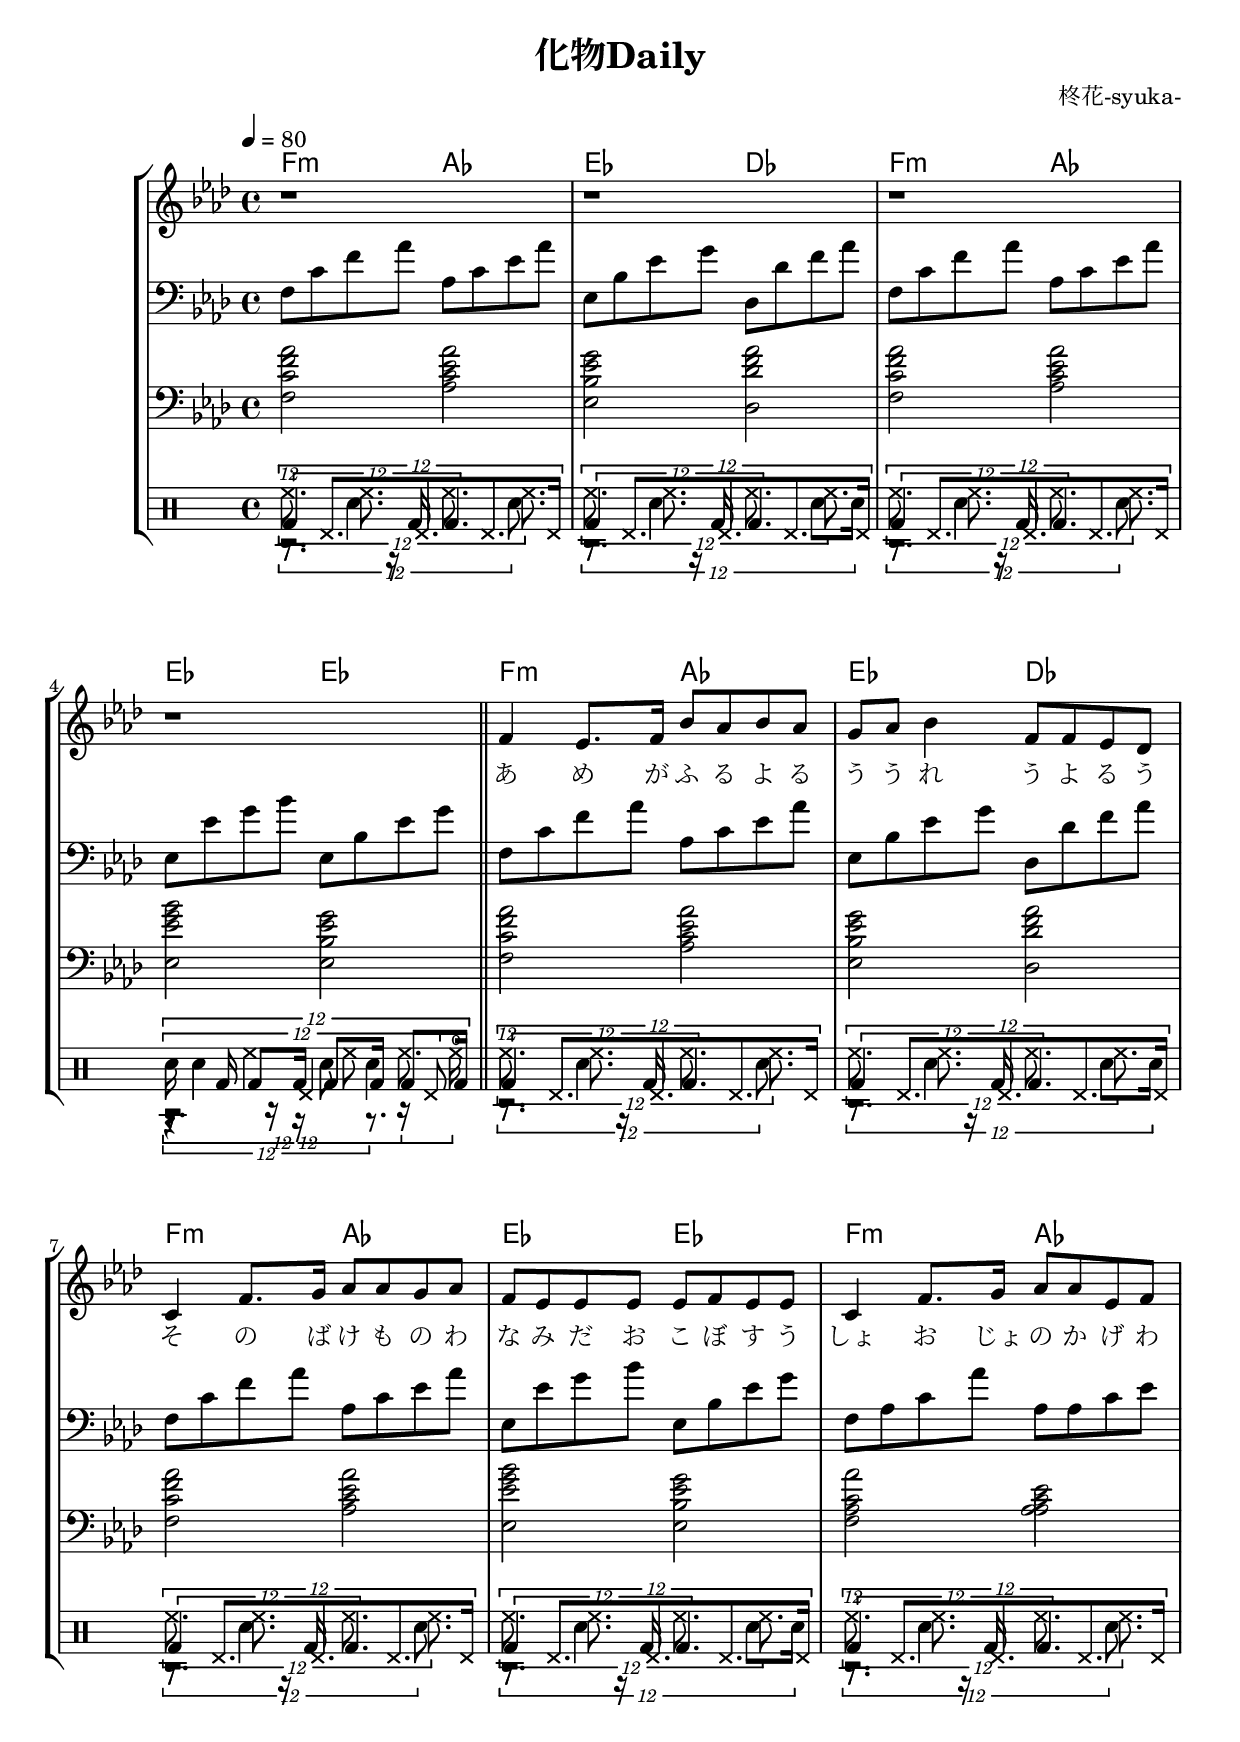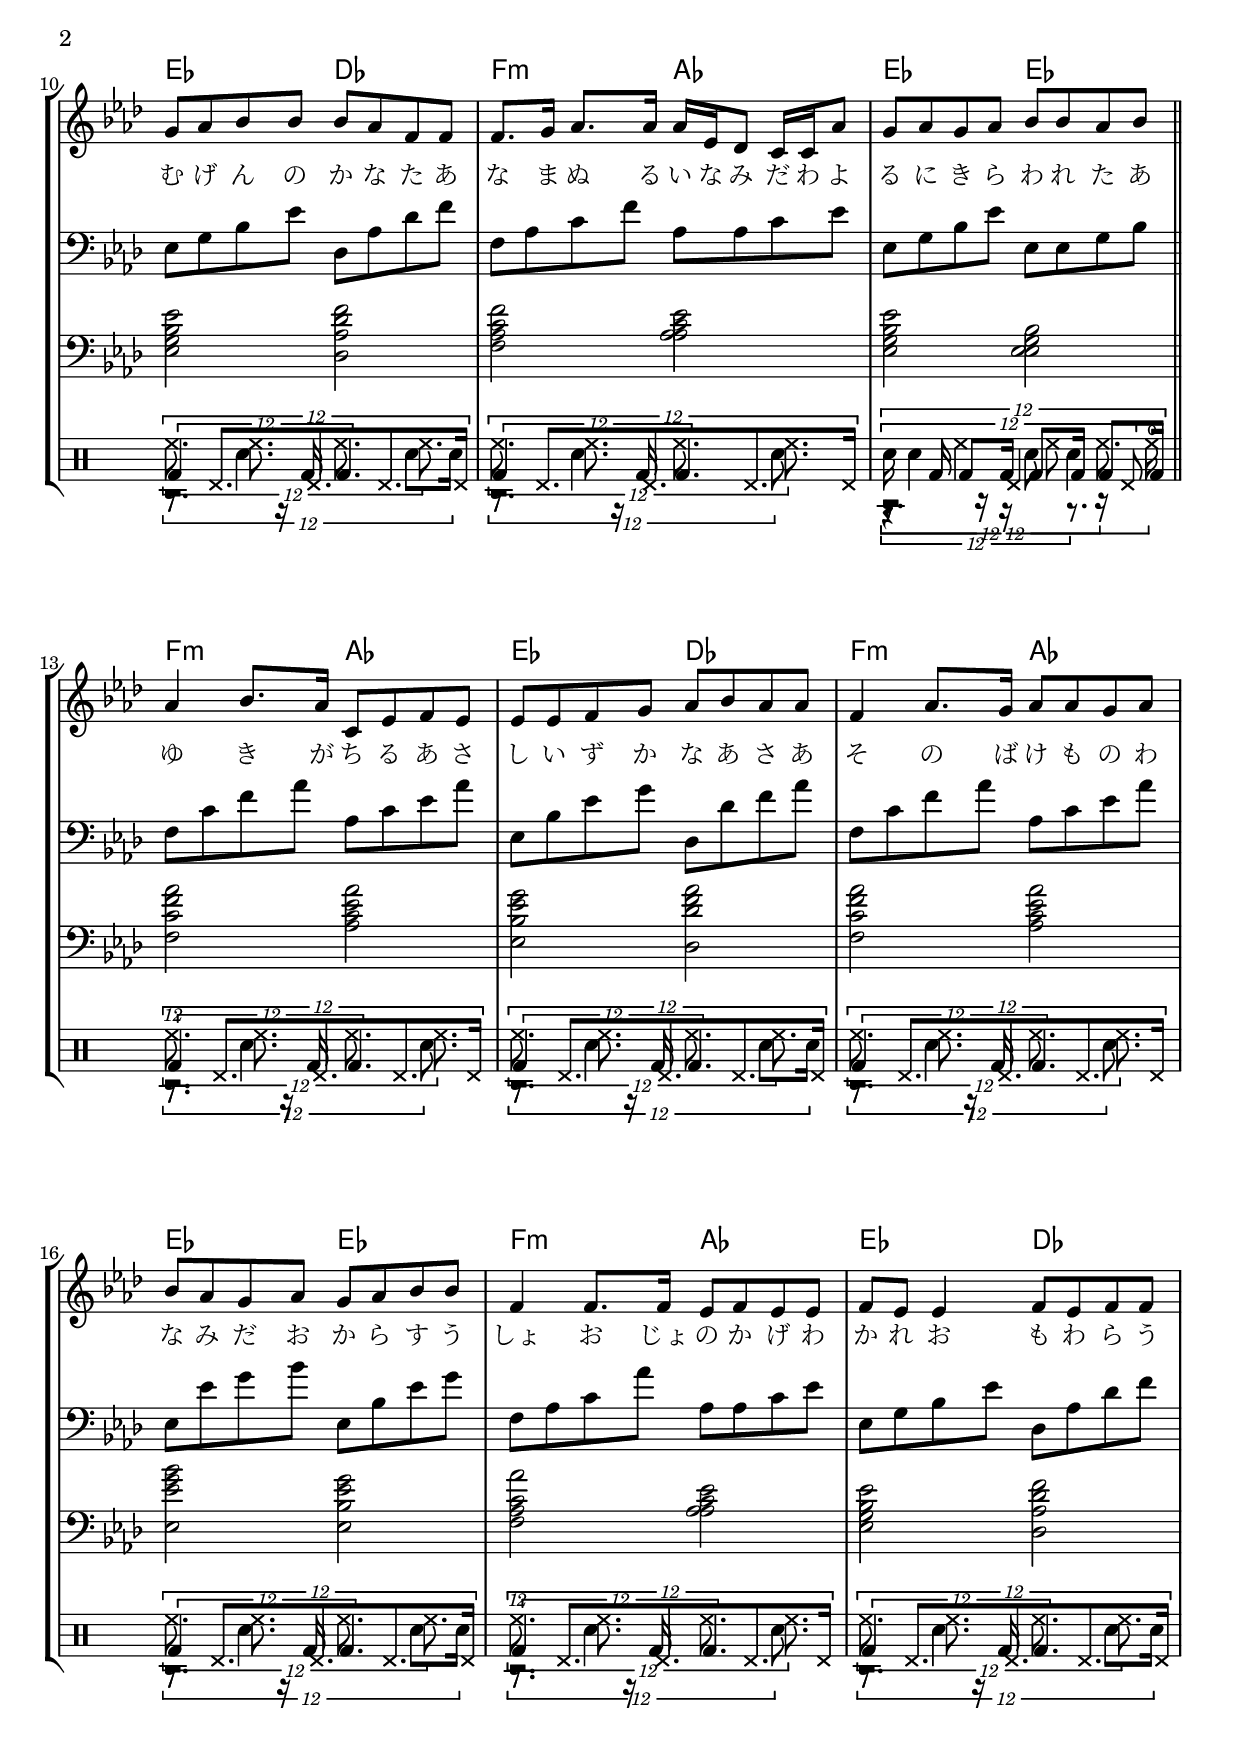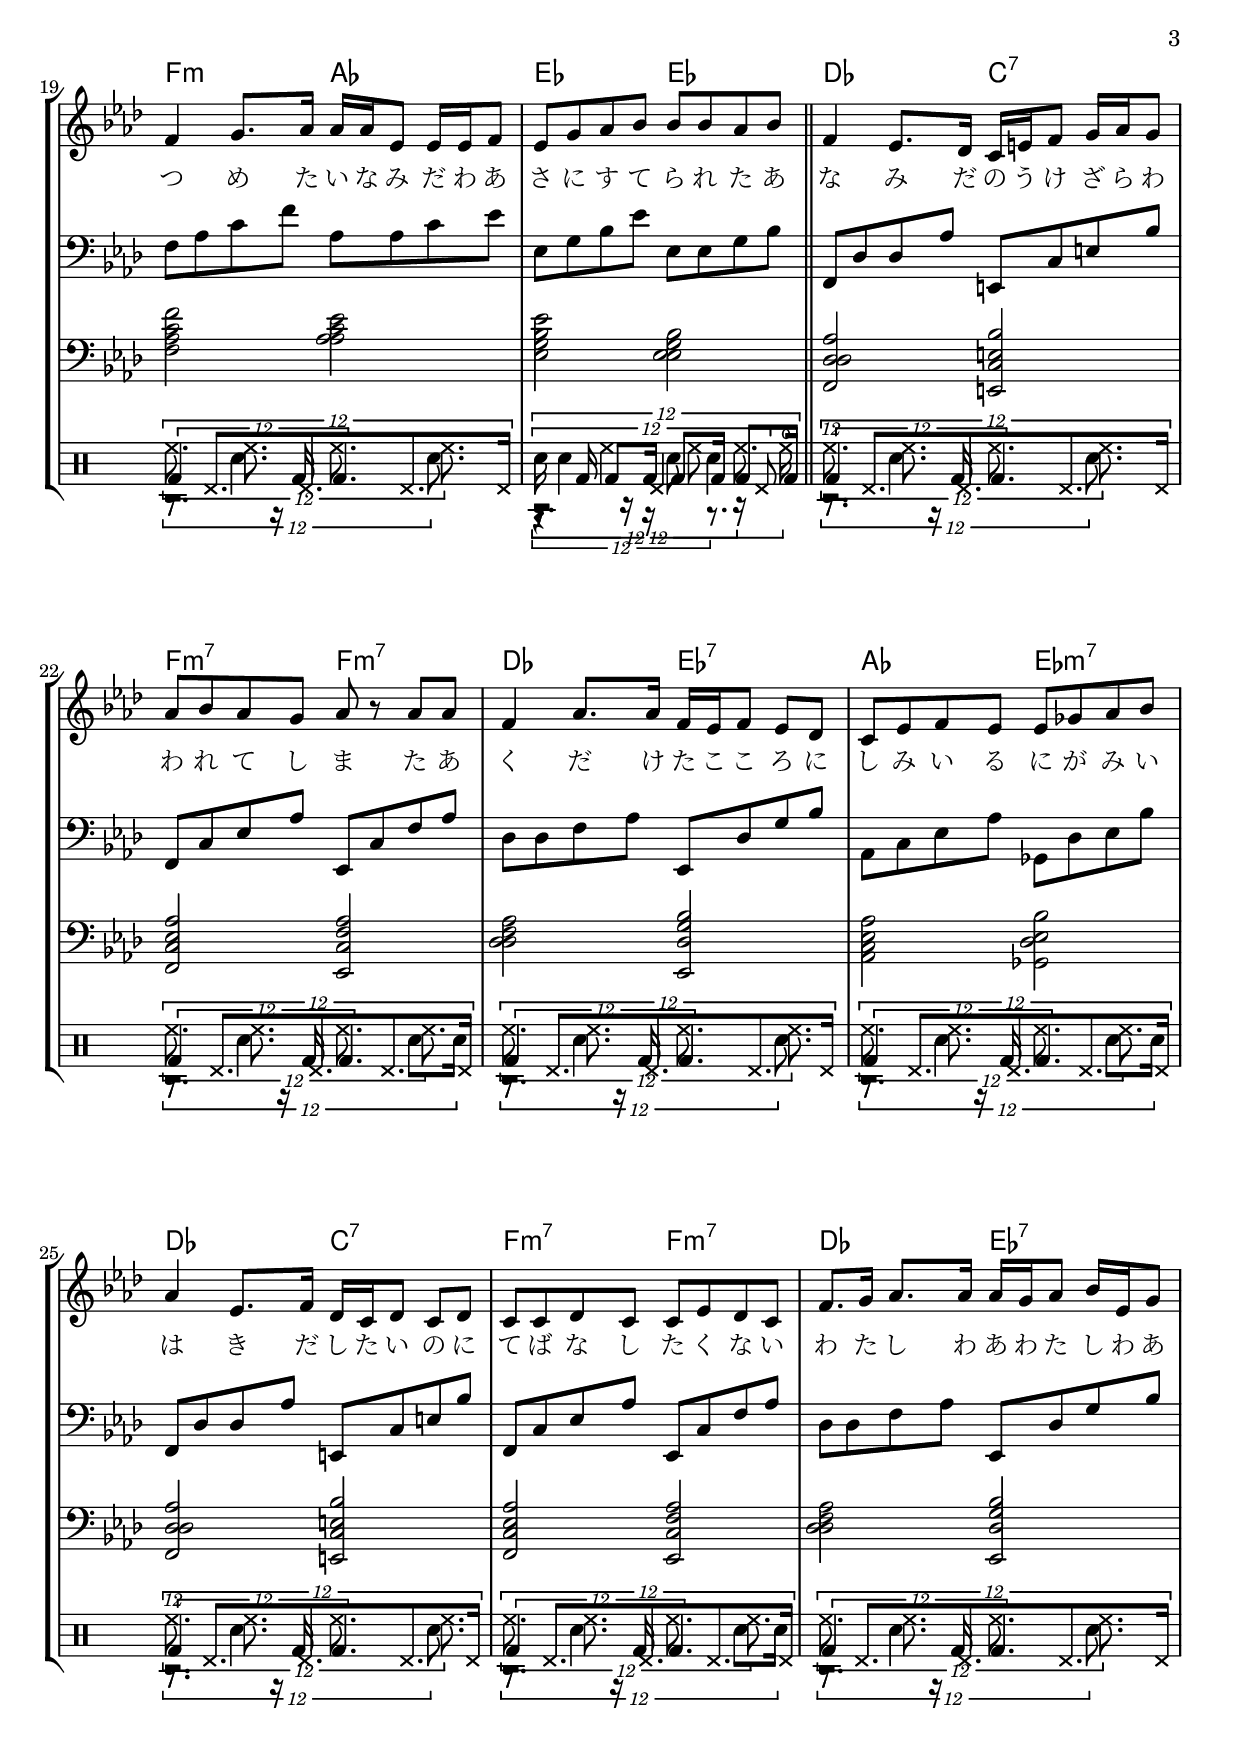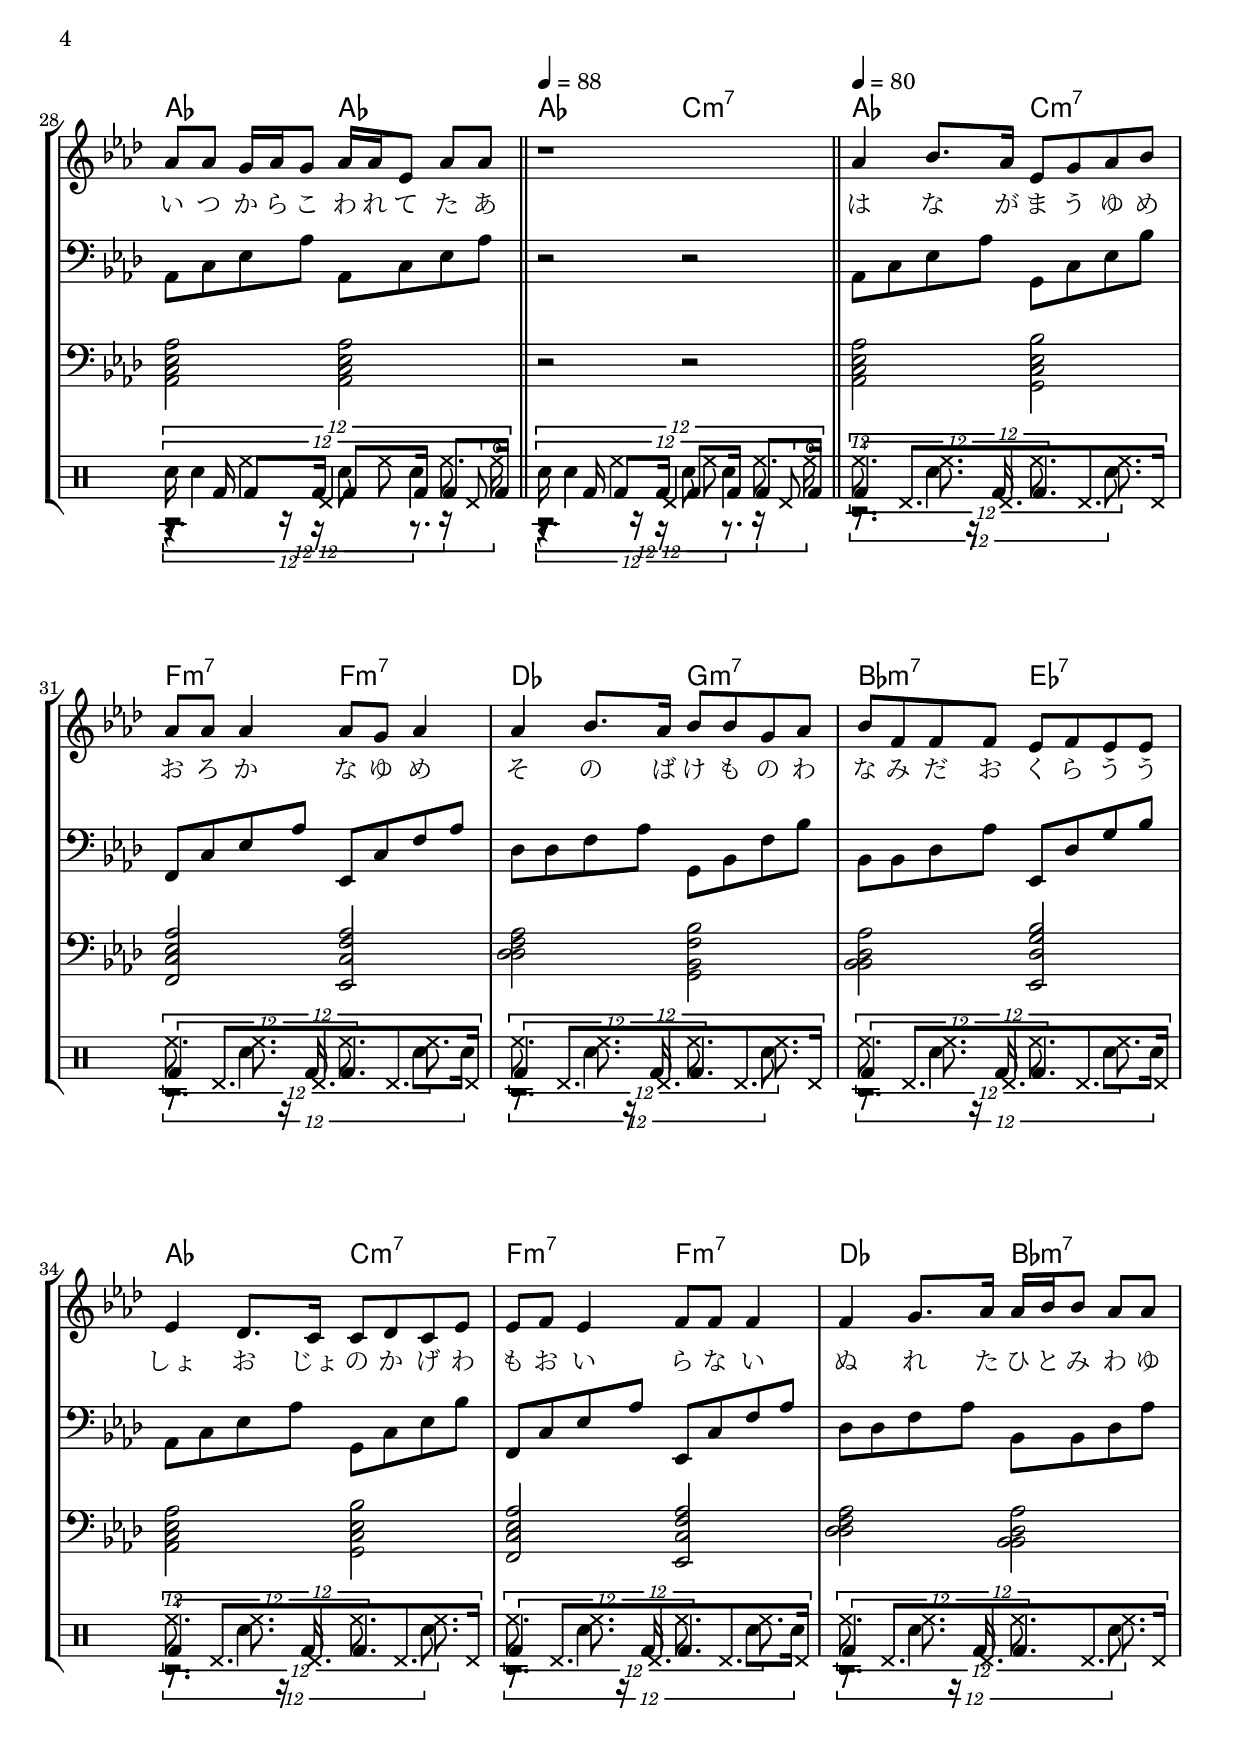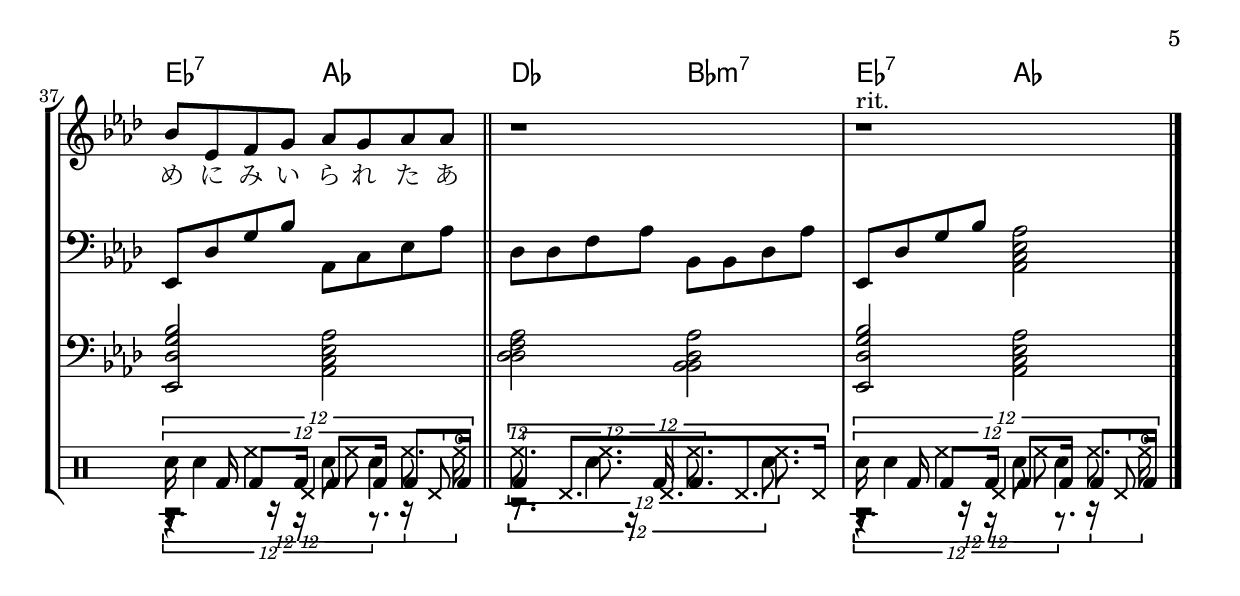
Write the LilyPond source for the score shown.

\version "2.12.1"

\header {
	title = \markup {化物Daily}
	composer = \markup \center-column {柊花-syuka-}
}

harmony = \chordmode {
	f2:m as es des f:m as es es 

	f:m as es des f:m as es es f:m as es des f:m as es es 

	f:m as es des f:m as es es f:m as es des f:m as es es 

	des c:7 f:min7 f:min7 des es:7 as es:min7 des c:7 f:min7 f:min7 des es:7 as as 

	as c:min7 

	as c:min7 f:min7 f:min7 des g:min7 bes:min7 es:7 as c:min7 f:min7 f:min7 des bes:min7 es:7 as 

	des bes:min7 es:7 as 
}

melody = {
	\key as \major
	\tempo 4 = 80
	r1 | r1 | r1 | r1   
	\set Staff.midiInstrument = #"fss0.34"
	 f'4  es'8.  f'16  bes'8  as'8  bes'8  as'8 
	g'8  as'8  bes'4  f'8  f'8  es'8  des'8 
	c'4  f'8.  g'16  as'8  as'8  g'8  as'8 
	f'8  es'8  es'8  es'8  es'8  f'8  es'8  es'8 
	c'4  f'8.  g'16  as'8  as'8  es'8  f'8 
	g'8  as'8  bes'8  bes'8  bes'8  as'8  f'8  f'8 
	f'8.  g'16  as'8.  as'16  as'16  es'16  des'8  c'16  c'16  as'8 
	g'8  as'8  g'8  as'8  bes'8  bes'8  as'8  bes'8
	\set Staff.midiInstrument = #"fss0.32"
	 as'4  bes'8.  as'16  c'8  es'8  f'8  es'8 
	es'8  es'8  f'8  g'8  as'8  bes'8  as'8  as'8 
	f'4  as'8.  g'16  as'8  as'8  g'8  as'8 
	bes'8  as'8  g'8  as'8  g'8  as'8  bes'8  bes'8 
	f'4  f'8.  f'16  es'8  f'8  es'8  es'8 
	f'8  es'8  es'4  f'8  es'8  f'8  f'8 
	f'4  g'8.  as'16  as'16  as'16  es'8  es'16  es'16  f'8 
	es'8  g'8  as'8  bes'8  bes'8  bes'8  as'8  bes'8
	\set Staff.midiInstrument = #"fss0.35"
	 f'4  es'8.  des'16  c'16  e'16  f'8  g'16  as'16  g'8 
	as'8  bes'8  as'8  g'8  as'8  r8  as'8  as'8 
	f'4  as'8.  as'16  f'16  es'16  f'8  es'8  des'8 
	c'8  es'8  f'8  es'8  es'8  ges'8  as'8  bes'8 
	as'4  es'8.  f'16  des'16  c'16  des'8  c'8  des'8 
	c'8  c'8  des'8  c'8  c'8  es'8  des'8  c'8 
	f'8.  g'16  as'8.  as'16  as'16  g'16  as'8  bes'16  es'16  g'8 
	as'8  as'8  g'16  as'16  g'8  as'16  as'16  es'8  as'8  as'8
	\tempo 4 = 88
	r1   
	\set Staff.midiInstrument = #"fss0.29"
		\tempo 4 = 80
 as'4  bes'8.  as'16  es'8  g'8  as'8  bes'8 
	as'8  as'8  as'4  as'8  g'8  as'4 
	as'4  bes'8.  as'16  bes'8  bes'8  g'8  as'8 
	bes'8  f'8  f'8  f'8  es'8  f'8  es'8  es'8 
	es'4  des'8.  c'16  c'8  des'8  c'8  es'8 
	es'8  f'8  es'4  f'8  f'8  f'4 
	f'4  g'8.  as'16  as'16  bes'16  bes'8  as'8  as'8 
	bes'8  es'8  f'8  g'8  as'8  g'8  as'8  as'8
	r1 | r1^"rit." \bar "|."
}

words = \lyricmode {
	
	あ  め  が  ふ  る  よ  る  う  う  れ  う  よ  る  う  そ  の  ば  け  も  の  わ  な  み  だ  お  こ  ぼ  す  う  しょ  お  じょ  の  か  げ  わ  む  げ  ん  の  か  な  た  あ  な  ま  ぬ  る  い  な  み  だ  わ  よ  る  に  き  ら  わ  れ  た  あ  
	ゆ  き  が  ち  る  あ  さ  し  い  ず  か  な  あ  さ  あ  そ  の  ば  け  も  の  わ  な  み  だ  お  か  ら  す  う  しょ  お  じょ  の  か  げ  わ  か  れ  お  も  わ  ら  う  つ  め  た  い  な  み  だ  わ  あ  さ  に  す  て  ら  れ  た  あ  
	な  み  だ  の  う  け  ざ  ら  わ  わ  れ  て  し  ま  た  あ  く  だ  け  た  こ  こ  ろ  に  し  み  い  る  に  が  み  い  は  き  だ  し  た  い  の  に  て  ば  な  し  た  く  な  い  わ  た  し  わ  あ  わ  た  し  わ  あ  い  つ  か  ら  こ  わ  れ  て  た  あ  
	
	は  な  が  ま  う  ゆ  め  お  ろ  か  な  ゆ  め  そ  の  ば  け  も  の  わ  な  み  だ  お  く  ら  う  う  しょ  お  じょ  の  か  げ  わ  も  お  い  ら  な  い  ぬ  れ  た  ひ  と  み  わ  ゆ  め  に  み  い  ら  れ  た  あ  
	
}

tempochange = {
	\tempo 4 = 80
	r1 | r1 | r1 | r1 \bar "||"
	\tempo 4 = 80
	r1 | r1 | r1 | r1 | r1 | r1 | r1 | r1 \bar "||"
	\tempo 4 = 80
	r1 | r1 | r1 | r1 | r1 | r1 | r1 | r1 \bar "||"
	\tempo 4 = 80
	r1 | r1 | r1 | r1 | r1 | r1 | r1 | r1 \bar "||"
	\tempo 4 = 88
	r1 \bar "||"
	\tempo 4 = 80
	r1 | r1 | r1 | r1 | r1 | r1 | r1 | r1 \bar "||"
	\tempo 4 = 80
	r1 | \tempo 4 = 60 r2 \tempo 4 = 53 r2 \bar "|."
}

mainacc = {
	\clef bass
	\set Staff.midiInstrument = #"Acoustic grand"
	\key as \major
	\tempo 4 = 80
	f8 c'8 f'8 as'8
	as8 c'8 es'8 as'8
	es8 bes8 es'8 g'8
	des8 des'8 f'8 as'8
	f8 c'8 f'8 as'8
	as8 c'8 es'8 as'8
	es8 es'8 g'8 bes'8
	es8 bes8 es'8 g'8
	\bar "||"

	\set Staff.midiInstrument = #"Acoustic grand"
	f8 c'8 f'8 as'8
	as8 c'8 es'8 as'8
	es8 bes8 es'8 g'8
	des8 des'8 f'8 as'8
	f8 c'8 f'8 as'8
	as8 c'8 es'8 as'8
	es8 es'8 g'8 bes'8
	es8 bes8 es'8 g'8
	f8 as8 c'8 as'8
	as8 as8 c'8 es'8
	es8 g8 bes8 es'8
	des8 as8 des'8 f'8
	f8 as8 c'8 f'8
	as8 as8 c'8 es'8
	es8 g8 bes8 es'8
	es8 es8 g8 bes8
	\bar "||"

	\set Staff.midiInstrument = #"Acoustic grand"
	f8 c'8 f'8 as'8
	as8 c'8 es'8 as'8
	es8 bes8 es'8 g'8
	des8 des'8 f'8 as'8
	f8 c'8 f'8 as'8
	as8 c'8 es'8 as'8
	es8 es'8 g'8 bes'8
	es8 bes8 es'8 g'8
	f8 as8 c'8 as'8
	as8 as8 c'8 es'8
	es8 g8 bes8 es'8
	des8 as8 des'8 f'8
	f8 as8 c'8 f'8
	as8 as8 c'8 es'8
	es8 g8 bes8 es'8
	es8 es8 g8 bes8
	\bar "||"

	\set Staff.midiInstrument = #"Acoustic grand"
	f,8 des8 des8 as8
	e,8 c8 e8 bes8
	f,8 c8 es8 as8
	es,8 c8 f8 as8
	des8 des8 f8 as8
	es,8 des8 g8 bes8
	as,8 c8 es8 as8
	ges,8 des8 es8 bes8
	f,8 des8 des8 as8
	e,8 c8 e8 bes8
	f,8 c8 es8 as8
	es,8 c8 f8 as8
	des8 des8 f8 as8
	es,8 des8 g8 bes8
	as,8 c8 es8 as8
	as,8 c8 es8 as8
	\bar "||"

	\set Staff.midiInstrument = #"Acoustic grand"
	\tempo 4 = 88
	r2
	r2
	\bar "||"

	\set Staff.midiInstrument = #"Acoustic grand"
	\tempo 4 = 80
	as,8 c8 es8 as8
	g,8 c8 es8 bes8
	f,8 c8 es8 as8
	es,8 c8 f8 as8
	des8 des8 f8 as8
	g,8 bes,8 f8 bes8
	bes,8 bes,8 des8 as8
	es,8 des8 g8 bes8
	as,8 c8 es8 as8
	g,8 c8 es8 bes8
	f,8 c8 es8 as8
	es,8 c8 f8 as8
	des8 des8 f8 as8
	bes,8 bes,8 des8 as8
	es,8 des8 g8 bes8
	as,8 c8 es8 as8
	\bar "||"

	\set Staff.midiInstrument = #"Acoustic grand"
	des8 des8 f8 as8
	bes,8 bes,8 des8 as8
	es,8 des8 g8 bes8
	<as, c es as>2
	\bar "|."
}

subacc = {
	\clef bass
	\set Staff.midiInstrument = #"Electric Grand"
	\key as \major
	\tempo 4 = 80
	<f c' f' as'>2
	<as c' es' as'>2
	<es bes es' g'>2
	<des des' f' as'>2
	<f c' f' as'>2
	<as c' es' as'>2
	<es es' g' bes'>2
	<es bes es' g'>2
	\bar "||"

	\set Staff.midiInstrument = #"Electric Grand"
	<f c' f' as'>2
	<as c' es' as'>2
	<es bes es' g'>2
	<des des' f' as'>2
	<f c' f' as'>2
	<as c' es' as'>2
	<es es' g' bes'>2
	<es bes es' g'>2
	<f as c' as'>2
	<as as c' es'>2
	<es g bes es'>2
	<des as des' f'>2
	<f as c' f'>2
	<as as c' es'>2
	<es g bes es'>2
	<es es g bes>2
	\bar "||"

	\set Staff.midiInstrument = #"Electric Grand"
	<f c' f' as'>2
	<as c' es' as'>2
	<es bes es' g'>2
	<des des' f' as'>2
	<f c' f' as'>2
	<as c' es' as'>2
	<es es' g' bes'>2
	<es bes es' g'>2
	<f as c' as'>2
	<as as c' es'>2
	<es g bes es'>2
	<des as des' f'>2
	<f as c' f'>2
	<as as c' es'>2
	<es g bes es'>2
	<es es g bes>2
	\bar "||"

	\set Staff.midiInstrument = #"Electric Grand"
	<f, des des as>2
	<e, c e bes>2
	<f, c es as>2
	<es, c f as>2
	<des des f as>2
	<es, des g bes>2
	<as, c es as>2
	<ges, des es bes>2
	<f, des des as>2
	<e, c e bes>2
	<f, c es as>2
	<es, c f as>2
	<des des f as>2
	<es, des g bes>2
	<as, c es as>2
	<as, c es as>2
	\bar "||"

	\set Staff.midiInstrument = #"Acoustic grand"
	\tempo 4 = 88
	r2
	r2
	\bar "||"

	\set Staff.midiInstrument = #"Electric Grand"
	\tempo 4 = 80
	<as, c es as>2
	<g, c es bes>2
	<f, c es as>2
	<es, c f as>2
	<des des f as>2
	<g, bes, f bes>2
	<bes, bes, des as>2
	<es, des g bes>2
	<as, c es as>2
	<g, c es bes>2
	<f, c es as>2
	<es, c f as>2
	<des des f as>2
	<bes, bes, des as>2
	<es, des g bes>2
	<as, c es as>2
	\bar "||"

	\set Staff.midiInstrument = #"Electric Grand"
	<des des f as>2
	<bes, bes, des as>2
	<es, des g bes>2
	<as, c es as>2
	\bar "|."
}

percA = {
	\drummode {
	\times 16/12{ hh8. hh8. hh8. hh8. } |\times 16/12{ hh8. hh8. hh8. hh8. } |\times 16/12{ hh8. hh8. hh8. hh8. } |\times 16/12{ r8. hh4 hh8 hh8. } \bar "||"
	\times 16/12{ hh8. hh8. hh8. hh8. } |\times 16/12{ hh8. hh8. hh8. hh8. } |\times 16/12{ hh8. hh8. hh8. hh8. } |\times 16/12{ hh8. hh8. hh8. hh8. } |\times 16/12{ hh8. hh8. hh8. hh8. } |\times 16/12{ hh8. hh8. hh8. hh8. } |\times 16/12{ hh8. hh8. hh8. hh8. } |\times 16/12{ r8. hh4 hh8 hh8. } \bar "||"
	\times 16/12{ hh8. hh8. hh8. hh8. } |\times 16/12{ hh8. hh8. hh8. hh8. } |\times 16/12{ hh8. hh8. hh8. hh8. } |\times 16/12{ hh8. hh8. hh8. hh8. } |\times 16/12{ hh8. hh8. hh8. hh8. } |\times 16/12{ hh8. hh8. hh8. hh8. } |\times 16/12{ hh8. hh8. hh8. hh8. } |\times 16/12{ r8. hh4 hh8 hh8. } \bar "||"
	\times 16/12{ hh8. hh8. hh8. hh8. } |\times 16/12{ hh8. hh8. hh8. hh8. } |\times 16/12{ hh8. hh8. hh8. hh8. } |\times 16/12{ hh8. hh8. hh8. hh8. } |\times 16/12{ hh8. hh8. hh8. hh8. } |\times 16/12{ hh8. hh8. hh8. hh8. } |\times 16/12{ hh8. hh8. hh8. hh8. } |\times 16/12{ r8. hh4 hh8 hh8. } \bar "||"
	\times 16/12{ r8. hh4 hh8 hh8. } \bar "||"
	\times 16/12{ hh8. hh8. hh8. hh8. } |\times 16/12{ hh8. hh8. hh8. hh8. } |\times 16/12{ hh8. hh8. hh8. hh8. } |\times 16/12{ hh8. hh8. hh8. hh8. } |\times 16/12{ hh8. hh8. hh8. hh8. } |\times 16/12{ hh8. hh8. hh8. hh8. } |\times 16/12{ hh8. hh8. hh8. hh8. } |\times 16/12{ r8. hh4 hh8 hh8. } \bar "||"
	\times 16/12{ hh8. hh8. hh8. hh8. } |\times 16/12{ r8. hh4 hh8 hh8. } \bar "|."
	}
}

percB = {
	\drummode {
	\times 16/12{ r8. sn4. sn8. } |\times 16/12{ r8. sn4. sn8 sn16 } |\times 16/12{ r8. sn4. sn8. } |\times 16/12{ sn16 sn4 r16 sn8 sn4 } \bar "||"
	\times 16/12{ r8. sn4. sn8. } |\times 16/12{ r8. sn4. sn8 sn16 } |\times 16/12{ r8. sn4. sn8. } |\times 16/12{ r8. sn4. sn8 sn16 } |\times 16/12{ r8. sn4. sn8. } |\times 16/12{ r8. sn4. sn8 sn16 } |\times 16/12{ r8. sn4. sn8. } |\times 16/12{ sn16 sn4 r16 sn8 sn4 } \bar "||"
	\times 16/12{ r8. sn4. sn8. } |\times 16/12{ r8. sn4. sn8 sn16 } |\times 16/12{ r8. sn4. sn8. } |\times 16/12{ r8. sn4. sn8 sn16 } |\times 16/12{ r8. sn4. sn8. } |\times 16/12{ r8. sn4. sn8 sn16 } |\times 16/12{ r8. sn4. sn8. } |\times 16/12{ sn16 sn4 r16 sn8 sn4 } \bar "||"
	\times 16/12{ r8. sn4. sn8. } |\times 16/12{ r8. sn4. sn8 sn16 } |\times 16/12{ r8. sn4. sn8. } |\times 16/12{ r8. sn4. sn8 sn16 } |\times 16/12{ r8. sn4. sn8. } |\times 16/12{ r8. sn4. sn8 sn16 } |\times 16/12{ r8. sn4. sn8. } |\times 16/12{ sn16 sn4 r16 sn8 sn4 } \bar "||"
	\times 16/12{ sn16 sn4 r16 sn8 sn4 } \bar "||"
	\times 16/12{ r8. sn4. sn8. } |\times 16/12{ r8. sn4. sn8 sn16 } |\times 16/12{ r8. sn4. sn8. } |\times 16/12{ r8. sn4. sn8 sn16 } |\times 16/12{ r8. sn4. sn8. } |\times 16/12{ r8. sn4. sn8 sn16 } |\times 16/12{ r8. sn4. sn8. } |\times 16/12{ sn16 sn4 r16 sn8 sn4 } \bar "||"
	\times 16/12{ r8. sn4. sn8. } |\times 16/12{ sn16 sn4 r16 sn8 sn4 } \bar "|."
	}
}

percC = {
	\drummode {
	\times 16/12{ bd4 r16 bd16 bd4. } |\times 16/12{ bd4 r16 bd16 bd4. } |\times 16/12{ bd4 r16 bd16 bd4. } |\times 16/12{ r8 bd16 bd8 bd16 bd8 bd16 bd8 bd16 } \bar "||"
	\times 16/12{ bd4 r16 bd16 bd4. } |\times 16/12{ bd4 r16 bd16 bd4. } |\times 16/12{ bd4 r16 bd16 bd4. } |\times 16/12{ bd4 r16 bd16 bd4. } |\times 16/12{ bd4 r16 bd16 bd4. } |\times 16/12{ bd4 r16 bd16 bd4. } |\times 16/12{ bd4 r16 bd16 bd4. } |\times 16/12{ r8 bd16 bd8 bd16 bd8 bd16 bd8 bd16 } \bar "||"
	\times 16/12{ bd4 r16 bd16 bd4. } |\times 16/12{ bd4 r16 bd16 bd4. } |\times 16/12{ bd4 r16 bd16 bd4. } |\times 16/12{ bd4 r16 bd16 bd4. } |\times 16/12{ bd4 r16 bd16 bd4. } |\times 16/12{ bd4 r16 bd16 bd4. } |\times 16/12{ bd4 r16 bd16 bd4. } |\times 16/12{ r8 bd16 bd8 bd16 bd8 bd16 bd8 bd16 } \bar "||"
	\times 16/12{ bd4 r16 bd16 bd4. } |\times 16/12{ bd4 r16 bd16 bd4. } |\times 16/12{ bd4 r16 bd16 bd4. } |\times 16/12{ bd4 r16 bd16 bd4. } |\times 16/12{ bd4 r16 bd16 bd4. } |\times 16/12{ bd4 r16 bd16 bd4. } |\times 16/12{ bd4 r16 bd16 bd4. } |\times 16/12{ r8 bd16 bd8 bd16 bd8 bd16 bd8 bd16 } \bar "||"
	\times 16/12{ r8 bd16 bd8 bd16 bd8 bd16 bd8 bd16 } \bar "||"
	\times 16/12{ bd4 r16 bd16 bd4. } |\times 16/12{ bd4 r16 bd16 bd4. } |\times 16/12{ bd4 r16 bd16 bd4. } |\times 16/12{ bd4 r16 bd16 bd4. } |\times 16/12{ bd4 r16 bd16 bd4. } |\times 16/12{ bd4 r16 bd16 bd4. } |\times 16/12{ bd4 r16 bd16 bd4. } |\times 16/12{ r8 bd16 bd8 bd16 bd8 bd16 bd8 bd16 } \bar "||"
	\times 16/12{ bd4 r16 bd16 bd4. } |\times 16/12{ r8 bd16 bd8 bd16 bd8 bd16 bd8 bd16 } \bar "|."
	}
}

percD = {
	\drummode {
	\times 16/12{ r8 hhp8. hhp8. hhp8. hhp16 } |\times 16/12{ r8 hhp8. hhp8. hhp8. hhp16 } |\times 16/12{ r8 hhp8. hhp8. hhp8. hhp16 } |\times 16/12{ r4 r16 hhp4 r16 hhp8 } \bar "||"
	\times 16/12{ r8 hhp8. hhp8. hhp8. hhp16 } |\times 16/12{ r8 hhp8. hhp8. hhp8. hhp16 } |\times 16/12{ r8 hhp8. hhp8. hhp8. hhp16 } |\times 16/12{ r8 hhp8. hhp8. hhp8. hhp16 } |\times 16/12{ r8 hhp8. hhp8. hhp8. hhp16 } |\times 16/12{ r8 hhp8. hhp8. hhp8. hhp16 } |\times 16/12{ r8 hhp8. hhp8. hhp8. hhp16 } |\times 16/12{ r4 r16 hhp4 r16 hhp8 } \bar "||"
	\times 16/12{ r8 hhp8. hhp8. hhp8. hhp16 } |\times 16/12{ r8 hhp8. hhp8. hhp8. hhp16 } |\times 16/12{ r8 hhp8. hhp8. hhp8. hhp16 } |\times 16/12{ r8 hhp8. hhp8. hhp8. hhp16 } |\times 16/12{ r8 hhp8. hhp8. hhp8. hhp16 } |\times 16/12{ r8 hhp8. hhp8. hhp8. hhp16 } |\times 16/12{ r8 hhp8. hhp8. hhp8. hhp16 } |\times 16/12{ r4 r16 hhp4 r16 hhp8 } \bar "||"
	\times 16/12{ r8 hhp8. hhp8. hhp8. hhp16 } |\times 16/12{ r8 hhp8. hhp8. hhp8. hhp16 } |\times 16/12{ r8 hhp8. hhp8. hhp8. hhp16 } |\times 16/12{ r8 hhp8. hhp8. hhp8. hhp16 } |\times 16/12{ r8 hhp8. hhp8. hhp8. hhp16 } |\times 16/12{ r8 hhp8. hhp8. hhp8. hhp16 } |\times 16/12{ r8 hhp8. hhp8. hhp8. hhp16 } |\times 16/12{ r4 r16 hhp4 r16 hhp8 } \bar "||"
	\times 16/12{ r4 r16 hhp4 r16 hhp8 } \bar "||"
	\times 16/12{ r8 hhp8. hhp8. hhp8. hhp16 } |\times 16/12{ r8 hhp8. hhp8. hhp8. hhp16 } |\times 16/12{ r8 hhp8. hhp8. hhp8. hhp16 } |\times 16/12{ r8 hhp8. hhp8. hhp8. hhp16 } |\times 16/12{ r8 hhp8. hhp8. hhp8. hhp16 } |\times 16/12{ r8 hhp8. hhp8. hhp8. hhp16 } |\times 16/12{ r8 hhp8. hhp8. hhp8. hhp16 } |\times 16/12{ r4 r16 hhp4 r16 hhp8 } \bar "||"
	\times 16/12{ r8 hhp8. hhp8. hhp8. hhp16 } |\times 16/12{ r4 r16 hhp4 r16 hhp8 } \bar "|."
	}
}

percE = {
	\drummode {
	\times 16/12{ r2. } |r1 |r1 |\times 16/12{ r2 r8. hho16 } \bar "||"
	\times 16/12{ r2. } |r1 |r1 |r1 |\times 16/12{ r2. } |r1 |r1 |\times 16/12{ r2 r8. hho16 } \bar "||"
	\times 16/12{ r2. } |r1 |r1 |r1 |\times 16/12{ r2. } |r1 |r1 |\times 16/12{ r2 r8. hho16 } \bar "||"
	\times 16/12{ r2. } |r1 |r1 |r1 |\times 16/12{ r2. } |r1 |r1 |\times 16/12{ r2 r8. hho16 } \bar "||"
	\times 16/12{ r2 r8. hho16 } \bar "||"
	\times 16/12{ r2. } |r1 |r1 |r1 |\times 16/12{ r2. } |r1 |r1 |\times 16/12{ r2 r8. hho16 } \bar "||"
	\times 16/12{ r2. } |\times 16/12{ r2 r8. hho16 } \bar "|."
	}
}

\score {
	<<
		\new StaffGroup <<
			\new ChordNames {\harmony}
			\new Voice = "melody" {\melody}
			\new Lyrics \lyricsto "melody" \words
			\new Staff = "mainacc" {\mainacc}
			\new Staff = "subacc" {\subacc}
			\new DrumStaff <<
				\new DrumVoice {\percA}
				\new DrumVoice {\percB}
				\new DrumVoice {\percC}
				\new DrumVoice {\percD}
				\new DrumVoice {\percE}
			>>
		>>
	>>
	\layout { }
}
